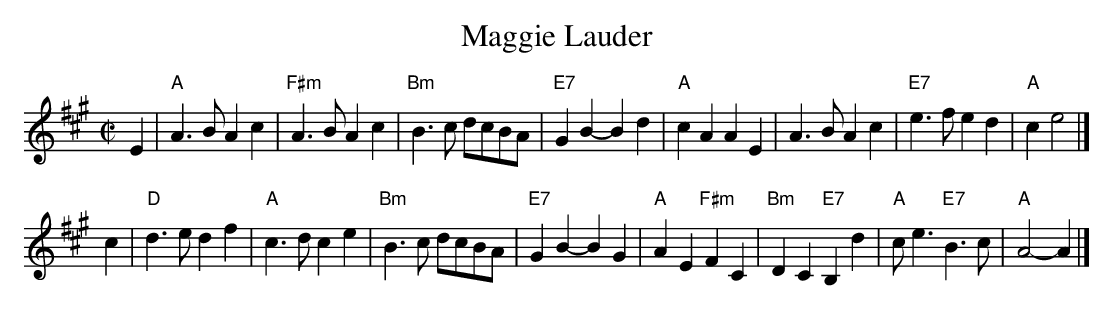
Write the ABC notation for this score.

X:1
T: Maggie Lauder
M: C|
L: 1/4
K: A
   E \
| "A"A>B Ac | "F#m"A>B Ac | "Bm"B>c d/c/B/A/ | "E7"GB- Bd \
| "A"cA AE  |      A>B Ac | "E7"e>f ed       |  "A"c   e2 |]
   c \
| "D"d>e df | "A"c>d ce   | "Bm"B>c d/c/B/A/ | "E7"GB- BG \
| "A"AE "F#m"FC | "Bm"DC "E7"B,d | "A"c<e "E7"B>c | "A"A2- A |]
